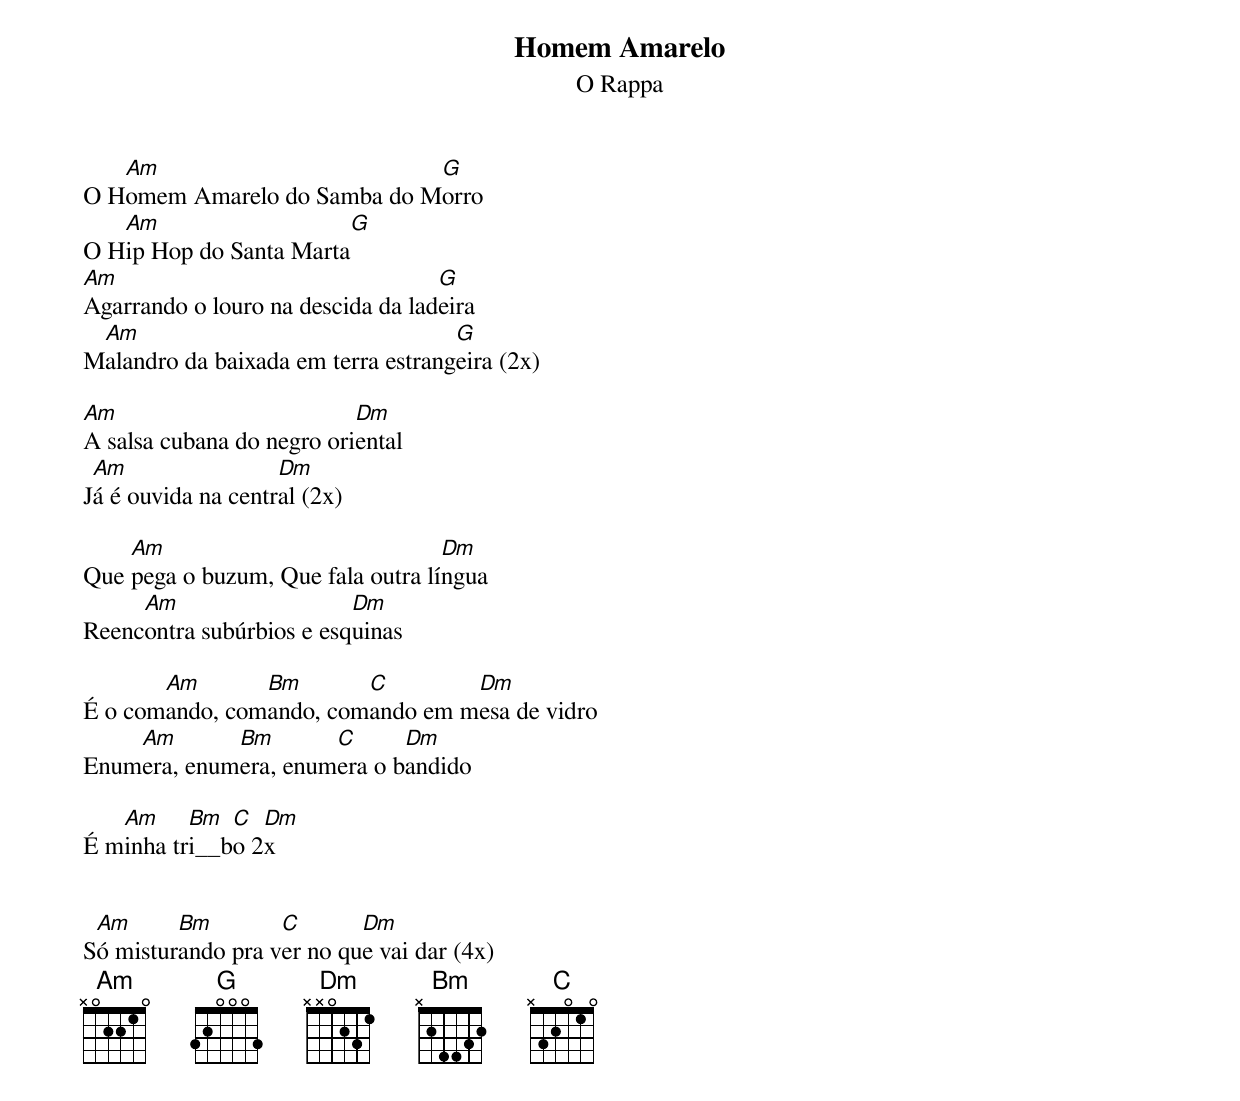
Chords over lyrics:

Homem Amarelo
O Rappa


   Am                        G
O Homem Amarelo do Samba do Morro
   Am                    G
O Hip Hop do Santa Marta
Am                                 G
Agarrando o louro na descida da ladeira
 Am                                 G
Malandro da baixada em terra estrangeira (2x)

Am                         Dm
A salsa cubana do negro oriental
 Am                 Dm
Já é ouvida na central (2x)

    Am                             Dm
Que pega o buzum, Que fala outra língua
     Am                   Dm
Reencontra subúrbios e esquinas

       Am       Bm       C        Dm
É o comando, comando, comando em mesa de vidro
    Am       Bm       C      Dm
Enumera, enumera, enumera o bandido

   Am     Bm  C  Dm
É minha tri__bo 2x


 Am      Bm        C       Dm
Só misturando pra ver no que vai dar (4x)
